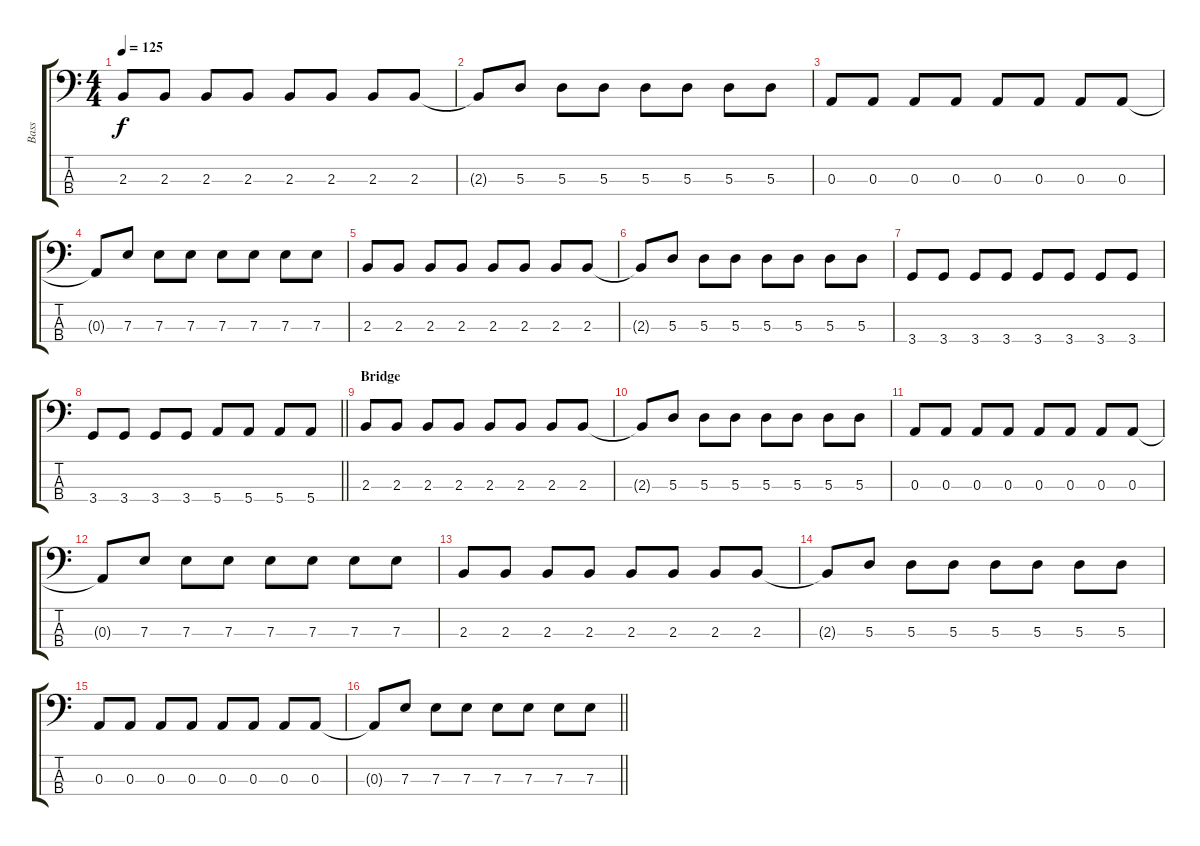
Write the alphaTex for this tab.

\track ("Bass" "Bass") {instrument electricbassfinger}
\staff {score tabs}
\tuning (G2 D2 A1 E1) {hide}
\ts (4 4)
\tempo 125
\clef f4
\ks c
2.3.8{dy f} 2.3.8 2.3.8 2.3.8 2.3.8 2.3.8 2.3.8 2.3.8 |
2.3{t}.8 5.3.8 5.3.8 5.3.8 5.3.8 5.3.8 5.3.8 5.3.8 |
0.3.8 0.3.8 0.3.8 0.3.8 0.3.8 0.3.8 0.3.8 0.3.8 |
0.3{t}.8 7.3.8 7.3.8 7.3.8 7.3.8 7.3.8 7.3.8 7.3.8 |
2.3.8 2.3.8 2.3.8 2.3.8 2.3.8 2.3.8 2.3.8 2.3.8 |
2.3{t}.8 5.3.8 5.3.8 5.3.8 5.3.8 5.3.8 5.3.8 5.3.8 |
3.4.8 3.4.8 3.4.8 3.4.8 3.4.8 3.4.8 3.4.8 3.4.8 |
\barLineRight lightlight
3.4.8 3.4.8 3.4.8 3.4.8 5.4.8 5.4.8 5.4.8 5.4.8 |
\section ("" "Bridge")
2.3.8 2.3.8 2.3.8 2.3.8 2.3.8 2.3.8 2.3.8 2.3.8 |
2.3{t}.8 5.3.8 5.3.8 5.3.8 5.3.8 5.3.8 5.3.8 5.3.8 |
0.3.8 0.3.8 0.3.8 0.3.8 0.3.8 0.3.8 0.3.8 0.3.8 |
0.3{t}.8 7.3.8 7.3.8 7.3.8 7.3.8 7.3.8 7.3.8 7.3.8 |
2.3.8 2.3.8 2.3.8 2.3.8 2.3.8 2.3.8 2.3.8 2.3.8 |
2.3{t}.8 5.3.8 5.3.8 5.3.8 5.3.8 5.3.8 5.3.8 5.3.8 |
0.3.8 0.3.8 0.3.8 0.3.8 0.3.8 0.3.8 0.3.8 0.3.8 |
\barLineRight lightlight
0.3{t}.8 7.3.8 7.3.8 7.3.8 7.3.8 7.3.8 7.3.8 7.3.8
